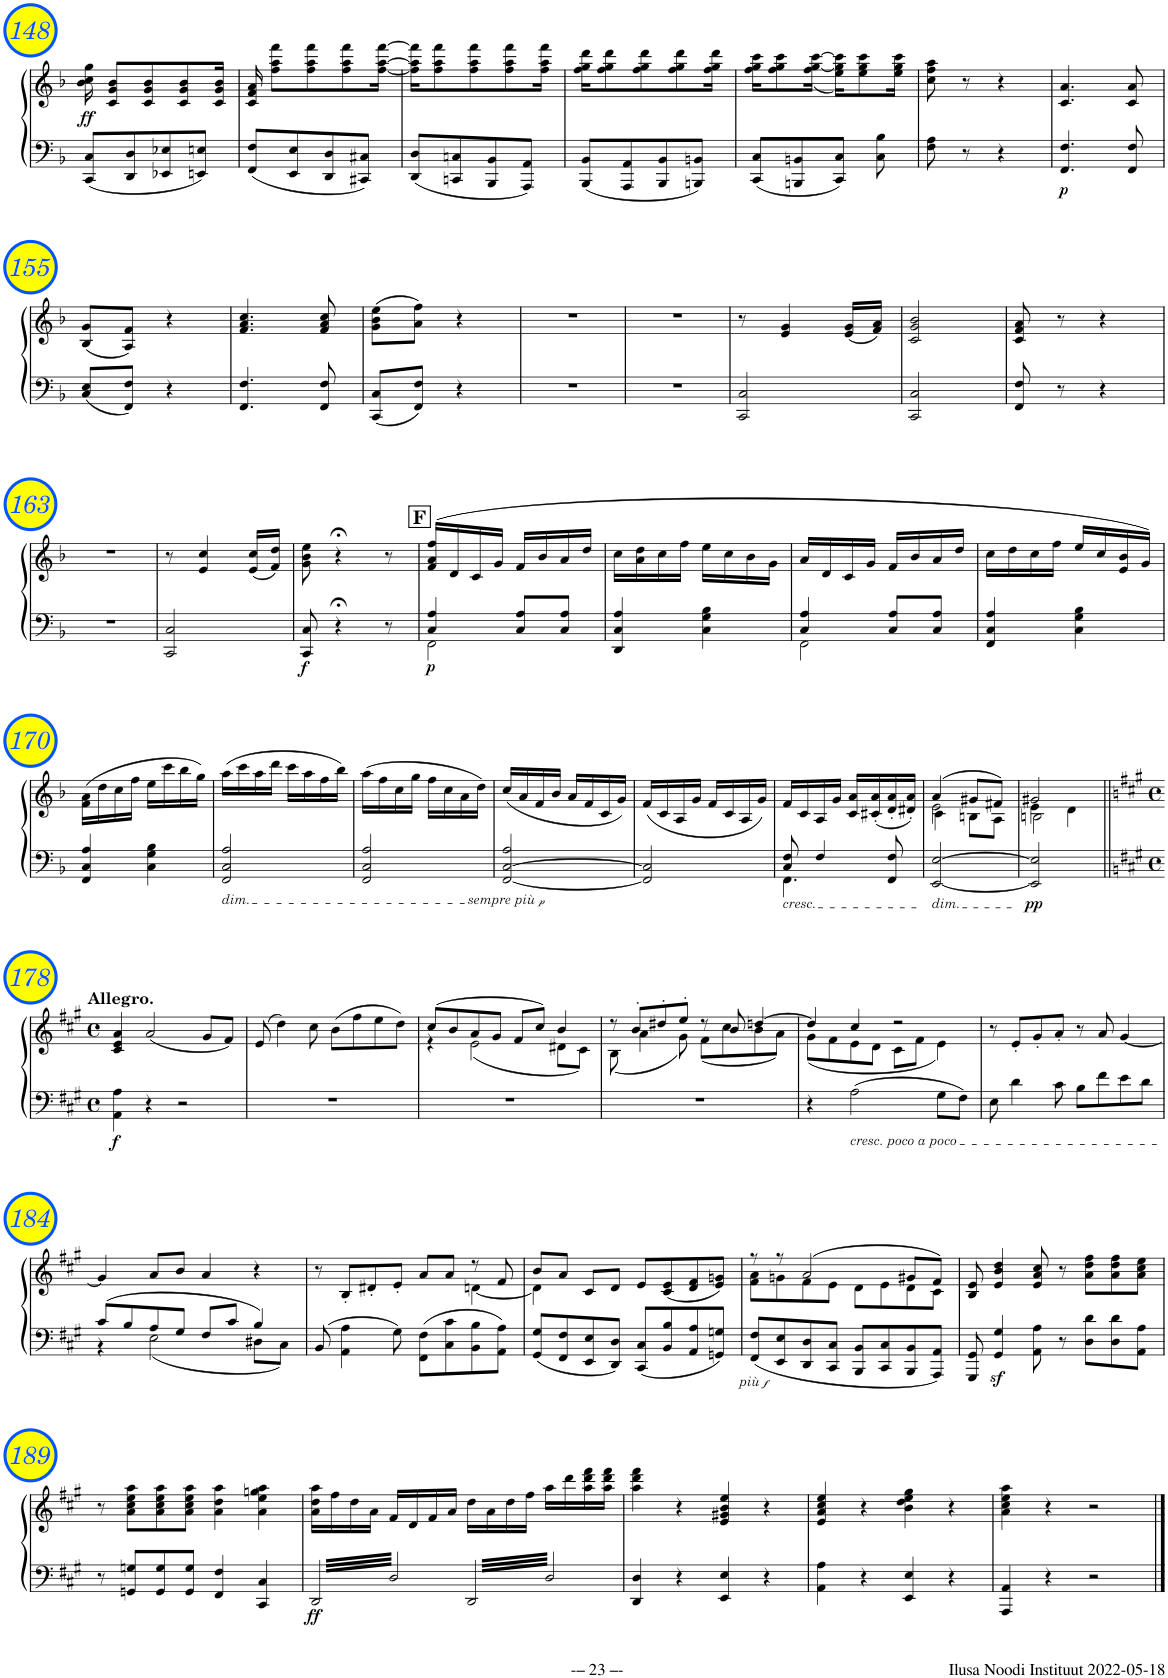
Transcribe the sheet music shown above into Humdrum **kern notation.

**kern	**kern	**dynam
*part1	*part1	*part1
*staff2	*staff1	*staff1/2
*I"Piano	*	*
*I'Pno	*	*
!!LO:PB:g=z
*clefF4	*clefG2	*
*k[b-]	*k[b-]	*
*M2/4	*M2/4	*
=148	=148	=148
!	!	!LO:DY:b
8CC/ 8C/L	16b-\ 16cc\ 16gg\	ff
.	8c/ 8g/ 8b-/L	.
8DD/ 8D/	.	.
.	8c/ 8g/ 8b-/	.
8EE-X/ 8E-X/	.	.
.	8c/ 8g/ 8b-/	.
8EEn/ 8En/J	.	.
.	16c/ 16g/ 16b-/Jk	.
=149	=149	=149
8FF/ 8F/L	16c/ 16f/ 16a/	.
.	8ff\ 8aa\ 8fff\L	.
8EE/ 8E/	.	.
.	8ff\ 8aa\ 8fff\	.
8DD/ 8D/	.	.
.	8ff\ 8aa\ 8fff\	.
8CC#X/ 8C#X/J	.	.
.	[16ff\ [16aa\ [16fff\Jk	.
=150	=150	=150
8DD/ 8D/L	16ff\] 16aa\] 16fff\]KL	.
.	8ff\ 8aa\ 8fff\	.
8CCn/ 8Cn/	.	.
.	8ff\ 8aa\ 8fff\	.
8BBB-/ 8BB-/	.	.
.	8ff\ 8aa\ 8fff\	.
8AAA/ 8AA/J	.	.
.	16ff\ 16aa\ 16fff\Jk	.
=151	=151	=151
8BBB-/ 8BB-/L	16ff\ 16gg\ 16ddd\KL	.
.	8ff\ 8gg\ 8ddd\	.
8AAA/ 8AA/	.	.
.	8ff\ 8gg\ 8ddd\	.
8BBB-/ 8BB-/	.	.
.	8ff\ 8gg\ 8ddd\	.
8BBBn/ 8BBn/J	.	.
.	16ff\ 16gg\ 16ddd\Jk	.
=152	=152	=152
8CC/ 8C/L	16ff\ 16gg\ 16ccc\KL	.
.	8ff\ 8gg\ 8ccc\	.
8BBBn/ 8BBn/	.	.
.	(<16ff\ [16gg\ [16ccc\Jk	.
8CC/ 8C/J	16ee\ 16gg\] 16ccc\]KL)	.
.	8ee\ 8gg\ 8ccc\	.
8C\ 8B-\	.	.
.	16ee\ 16gg\ 16ccc\Jk	.
=153	=153	=153
8F\ 8A\	8cc\ 8ff\ 8aa\	.
8r	8r	.
4r	4r	.
=154	=154	=154
!	!	!LO:DY:b=2
4.FF/ 4.F/	4.c/ 4.a/	p
8FF/ 8F/	8c/ 8a/	.
!!LO:LB:g=z
=155	=155	=155
8C/ 8E/L	(8B-/ 8g/L	.
8FF/ 8F/J	8A/ 8f/J)	.
4r	4r	.
=156	=156	=156
4.FF/ 4.F/	4.f/ 4.a/ 4.cc/	.
8FF/ 8F/	8f/ 8a/ 8cc/	.
=157	=157	=157
8CC/ 8C/L	(8g\ 8b-\ 8ee\L	.
8FF/ 8F/J	8a\ 8ff\J)	.
4r	4r	.
=158	=158	=158
2r	2r	.
=159	=159	=159
2r	2r	.
=160	=160	=160
2CC/ 2C/	8r	.
.	4e/ 4g/	.
.	(16e/ 16g/LL	.
.	16f/ 16a/JJ)	.
=161	=161	=161
2CC/ 2C/	2c/ 2g/ 2b-/	.
=162	=162	=162
8FF/ 8F/	8c/ 8f/ 8a/	.
8r	8r	.
4r	4r	.
!!LO:LB:g=z
=163	=163	=163
2r	2r	.
=164	=164	=164
2CC/ 2C/	8r	.
.	4e/ 4cc/	.
.	(16e/ 16cc/LL	.
.	16f/ 16dd/JJ)	.
=165	=165	=165
!	!	!LO:DY:b=2
8CC/ 8C/	8g\ 8b-\ 8ee\	f
4r;<	4r;<	.
8r	8r	.
!!LO:REH:place=s1:a:B:cj:fs=14:t=F
=166	=166	=166
*^	*	*
!	!	!	!LO:DY:b=2
4C/ 4A/	2FF\	(16f/ 16a/ 16ff/LL	p
.	.	16d/	.
.	.	16c/	.
.	.	16g/JJ	.
8C/ 8A/L	.	16f/LL	.
.	.	16b-/	.
8C/ 8A/J	.	16a/	.
.	.	16dd/JJ	.
*v	*v	*	*
=167	=167	=167
4DD/ 4C/ 4A/	16cc\LL	.
.	16a\ 16dd\	.
.	16cc\	.
.	16ff\JJ	.
4C\ 4G\ 4B-\	16ee\LL	.
.	16cc\	.
.	16b-\	.
.	16g\JJ	.
=168	=168	=168
*^	*	*
4C/ 4A/	2FF\	16a/LL	.
.	.	16d/	.
.	.	16c/	.
.	.	16g/JJ	.
8C/ 8A/L	.	16f/LL	.
.	.	16b-/	.
8C/ 8A/J	.	16a/	.
.	.	16dd/JJ	.
*v	*v	*	*
=169	=169	=169
4FF/ 4C/ 4A/	16cc\LL	.
.	16dd\	.
.	16cc\	.
.	16ff\JJ	.
4C\ 4G\ 4B-\	16ee/LL	.
.	16cc/	.
.	16e/ 16b-/	.
.	16g/JJ)	.
!!LO:LB:g=z
=170	=170	=170
4FF/ 4C/ 4A/	(16f\ 16a\LL	.
.	16dd\	.
.	16cc\	.
.	16ff\JJ	.
4C\ 4G\ 4B-\	16ee\LL	.
.	16ccc\	.
.	16bb-\	.
.	16gg\JJ)	.
=171	=171	=171
!LO:TX:b:i:t=dim.	!	!
2FF/ 2C/ 2A/	(16aa\LL	.
.	16ccc\	.
.	16aa\	.
.	16ddd\JJ	.
.	16ccc\LL	.
.	16aa\	.
.	16ff\	.
.	16bb-\JJ)	.
=172	=172	=172
2FF/ 2C/ 2A/	(16aa\LL	.
.	16ff\	.
.	16cc\	.
.	16gg\JJ	.
.	16ff\LL	.
.	16cc\	.
.	16a\	.
.	16dd\JJ)	.
=173	=173	=173
!	!	!LO:DY:b=2
!	!	!LO:DY:n=1:b=2
[2FF/ [2C/ 2A/	(16cc/LL	other-dynamics p
.	16a/	.
.	16f/	.
.	16b-/JJ	.
.	16a/LL	.
.	16f/	.
.	16c/	.
.	16g/JJ)	.
=174	=174	=174
2FF/] 2C/]	(16f/LL	.
.	16c/	.
.	16A/	.
.	16g/JJ	.
.	16f/LL	.
.	16c/	.
.	16A/	.
.	16g/JJ)	.
=175	=175	=175
*^	*	*
!LO:TX:b:i:t=cresc.	!	!	!
8C/ 8F/	4.FF\	16f/LL	.
.	.	16c/	.
4F/	.	16A/	.
.	.	16g/JJ	.
.	.	16c/ 16a/LL	.
.	.	(16c#X/' 16a/'	.
8FF/ 8F/	8ryy	16d/' 16a/'	.
.	.	16d#X/' 16a/'JJ)	.
*v	*v	*	*
=176	=176	=176
*	*^	*
*	*	*^	*
!LO:TX:b:i:t=dim.	!	!	!	!
[2EE/ [2E/	(4a/	2e\	4c\	.
.	8g#X/L	.	8Bn\L	.
.	8f#X/J)	.	8A\J	.
=177	=177	=177	=177	=177
!	!	!	!	!LO:DY:b=2
2EE/] 2E/]	2g#X/	4e\	2Bn\	pp
.	.	4d\	.	.
*	*v	*v	*v	*
!!LO:LB:g=z
=178||	=178||	=178||
*k[f#c#g#]	*k[f#c#g#]	*
*M4/4	*M4/4	*
*met(c)	*met(c)	*
*	*^	*
!	!LO:TX:a:B:t=Allegro.	!	!
!	!	!	!LO:DY:b=2
*	*v	*v	*
4AA\ 4A\	4c#/ 4e/ 4a/	f
4r	(2a/	.
2r	.	.
.	8g#/L	.
.	8f#/J)	.
=179	=179	=179
1r	(8e/	.
.	4dd\)	.
.	8cc#\	.
.	(8b\L	.
.	8ff#\	.
.	8ee\	.
.	8dd\J)	.
=180	=180	=180
*	*^	*
1r	(8cc#/L	4r	.
.	8b/	.	.
.	8a/	(2e\	.
.	8g#/J	.	.
.	8f#/L	.	.
.	8cc#/J)	.	.
.	4b/	8d#X\L	.
.	.	8c#\J)	.
=181	=181	=181	=181
1r	8r	(8B\	.
.	8b'/L	4a\	.
.	8dd#X'/	.	.
.	8ee'/J	8g#\)	.
.	8r	(8f#\L	.
.	8b/	8cc#\	.
.	[4ddn/	8b\	.
.	.	8a\J)	.
=182	=182	=182	=182
4r	4dd/]	(8g#\L	.
.	.	8f#\	.
!LO:TX:b:i:t=cresc. poco a poco	!	!	!
2A\	4cc#/	8e\	.
.	.	8d\J	.
.	2r	8c#\L	.
.	.	8f#\J	.
8G#\L	.	4e\)	.
8F#\J	.	.	.
*	*v	*v	*
=183	=183	=183
8E\	8r	.
4d\	8e'/L	.
.	8g#'/	.
8c#\	8a'/J	.
8B\L	8r	.
8f#\	8a/	.
8e\	[4g#/	.
8d\J	.	.
!!LO:LB:g=z
=184	=184	=184
*^	*	*
8c#/L	4r	4g#/]	.
8B/	.	.	.
8A/	2E\	8a/L	.
8G#/J	.	8b/J	.
8F#/L	.	4a/	.
8c#/J	.	.	.
4B/	8D#X\L	4r	.
.	8C#\J	.	.
*v	*v	*	*
=185	=185	=185
*	*^	*
8BB/	8r	2.ryy	.
4AA\ 4A\	8B'/L	.	.
.	8d#X'/	.	.
8G#\	8e'/J	.	.
8FF#\ 8F#\L	8a/L	.	.
8C#\ 8c#\	8a/J	.	.
8BB\ 8B\	8r	[4dn\	.
8AA\ 8A\J	8f#/	.	.
=186	=186	=186	=186
8GG#/ 8G#/L	8b/L	4d\]	.
8FF#/ 8F#/	8a/J	.	.
8EE/ 8E/	8c#/L	2.ryy	.
8DD/ 8D/J	8d/J	.	.
8CC#/ 8C#/L	8e/L	.	.
8BB/ 8B/	(8c#/ 8e/	.	.
8AA/ 8A/	8d/ 8f#/	.	.
8GGn/ 8Gn/J	8e/ 8gn/J)	.	.
=187	=187	=187	=187
!	!	!	!LO:DY:b=2
!	!	!	!LO:DY:n=1:b=2
8FF#/ 8F#/L	8r	8f#\ 8a\L	other-dynamics f
8EE/ 8E/	8r	8gn\	.
8DD/ 8D/	(2a/	8f#\	.
8CC#/ 8C#/J	.	8e\J	.
8BBB/ 8BB/L	.	8d\L	.
8CC#/ 8C#/	.	8e\	.
8BBB/ 8BB/	8g#X/L	8d\	.
8AAA/ 8AA/J	8f#/J)	8c#\J	.
*	*v	*v	*
=188	=188	=188
8GGG#/ 8GG#/	8B/ 8e/	.
4GG#/z< 4G#/z<	4e/ 4b/ 4dd/	.
8AA\ 8A\	8e/ 8a/ 8cc#/	.
8r	8r	.
8D\ 8d\L	8a\ 8dd\ 8ff#\L	.
8D\ 8d\	8a\ 8dd\ 8ff#\	.
8AA\ 8A\J	8a\ 8cc#\ 8ee\J	.
!!LO:LB:g=z
=189	=189	=189
8r	8r	.
8GGn/ 8Gn/L	8a\ 8cc#\ 8ee\ 8aa\L	.
8GG/ 8G/	8a\ 8cc#\ 8ee\ 8aa\	.
8GG/ 8G/J	8a\ 8cc#\ 8ee\ 8aa\J	.
4FF#/ 4F#/	4a\ 4dd\ 4aa\	.
4CC#/ 4C#/	4a\ 4ee\ 4ggn\ 4aa\	.
=190	=190	=190
!	!	!LO:DY:b=2
6.DD/	16a\ 16dd\ 16aa\LL	ff
.	16ff#\	.
.	16dd\	.
.	16a\JJ	.
6.D/	16f#/LL	.
.	16d/	.
.	16f#/	.
.	16a/JJ	.
6.DD/	16dd\LL	.
.	16a\	.
.	16dd\	.
.	16ff#\JJ	.
6.D/	16aa\LL	.
.	16ddd\	.
.	16aa\ 16ddd\ 16fff#\	.
.	16aa\ 16ddd\ 16fff#\JJ	.
=191	=191	=191
4DD/ 4D/	4aa\ 4ddd\ 4fff#\	.
4r	4r	.
4EE/ 4E/	4e/ 4g#X/ 4b/ 4ee/	.
4r	4r	.
=192	=192	=192
4AA\ 4A\	4e/ 4a/ 4cc#/ 4ee/	.
4r	4r	.
4EE/ 4E/	4b\ 4dd\ 4ee\ 4gg#\	.
4r	4r	.
=193	=193	=193
4AAA/ 4AA/	4a\ 4cc#\ 4ee\ 4aa\	.
4r	4r	.
2r	2r	.
==	==	==
*-	*-	*-
